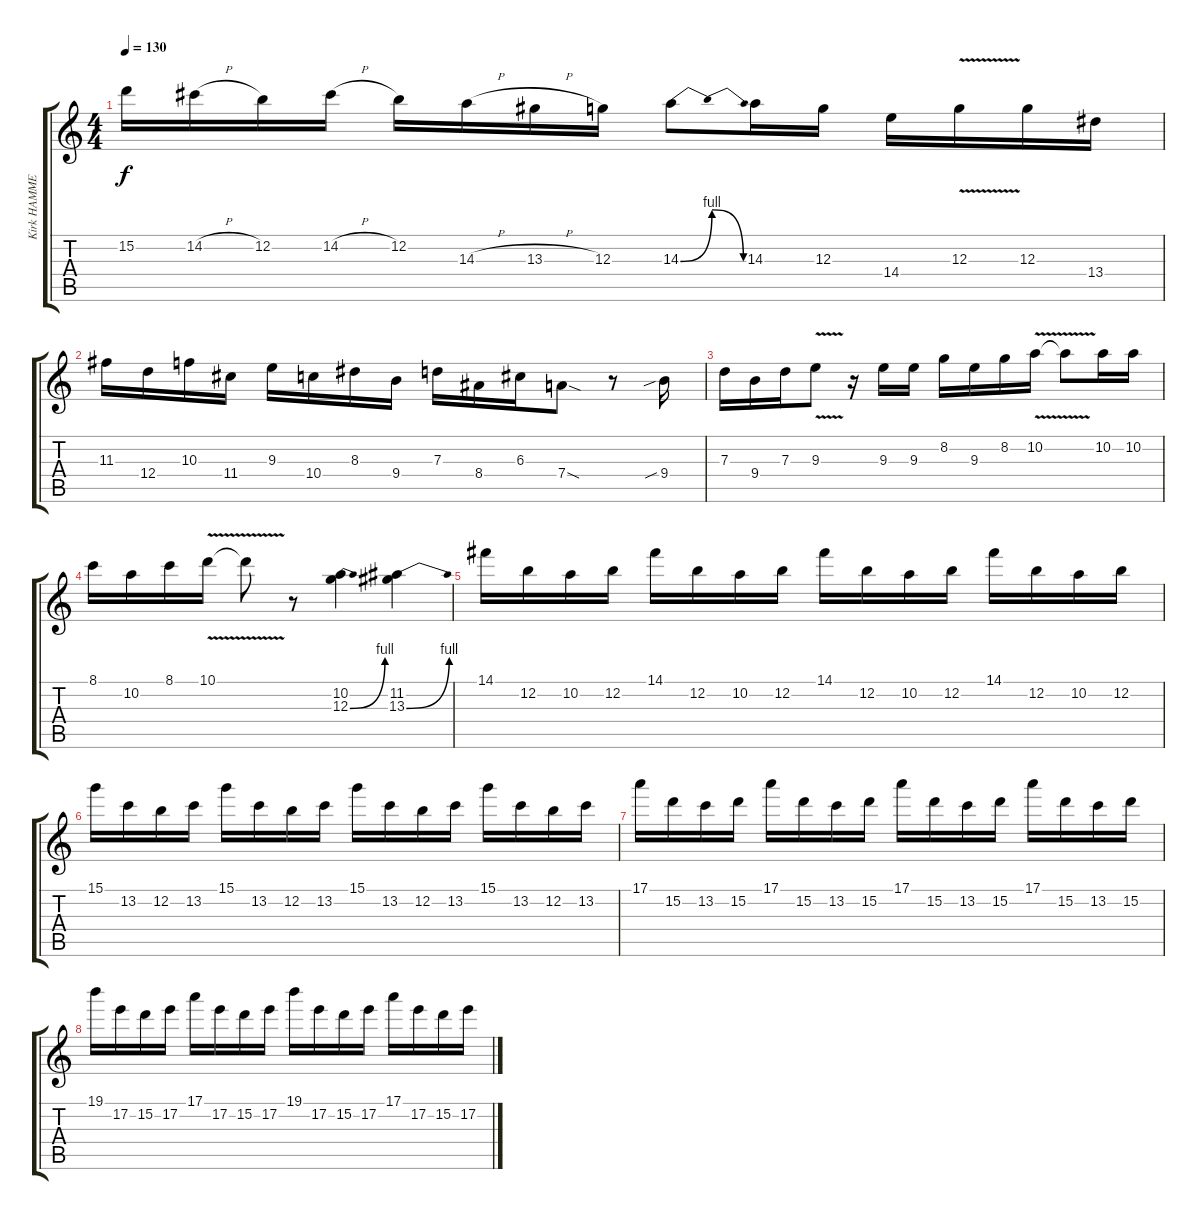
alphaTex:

\track ("Kirk HAMMETT" "Kirk HAMME") {instrument overdrivenguitar}
\staff {score tabs}
\tuning (E4 B3 G3 D3 A2 E2) {hide}
\ts (4 4)
\tempo 130
\clef g2
\ks c
15.2.16{dy f} 14.2{h}.16 12.2.16 14.2{h}.16 12.2.16 14.3{h}.16 13.3{h}.16 12.3.16 14.3{be (bendrelease 0 0 30 4 30 4 60 0)}.8 14.3.16 12.3.16 14.4.16 12.3{v}.16 12.3.16 13.4.16 |
11.3.16 12.4.16 10.3.16 11.4.16 9.3.16 10.4.16 8.3.16 9.4.16 7.3.16 8.4.16 6.3.16 7.4{sod}.8 r.8 9.4{sib}.16 |
7.3.16 9.4.16 7.3.16 9.3{v}.8 r.16 9.3.16 9.3.16 8.2.16 9.3.16 8.2.16 10.2{v}.16 10.2{t}.8 10.2.16 10.2.16 |
8.1.16 10.2.16 8.1.16 10.1{v}.16 10.1{t}.8 r.8 (10.2 12.3{be (bend 0 0 60 4)}).4 (11.2 13.3{be (bend 0 0 60 4)}).4 |
14.1.16 12.2.16 10.2.16 12.2.16 14.1.16 12.2.16 10.2.16 12.2.16 14.1.16 12.2.16 10.2.16 12.2.16 14.1.16 12.2.16 10.2.16 12.2.16 |
15.1.16 13.2.16 12.2.16 13.2.16 15.1.16 13.2.16 12.2.16 13.2.16 15.1.16 13.2.16 12.2.16 13.2.16 15.1.16 13.2.16 12.2.16 13.2.16 |
17.1.16 15.2.16 13.2.16 15.2.16 17.1.16 15.2.16 13.2.16 15.2.16 17.1.16 15.2.16 13.2.16 15.2.16 17.1.16 15.2.16 13.2.16 15.2.16 |
19.1.16 17.2.16 15.2.16 17.2.16 17.1.16 17.2.16 15.2.16 17.2.16 19.1.16 17.2.16 15.2.16 17.2.16 17.1.16 17.2.16 15.2.16 17.2.16
